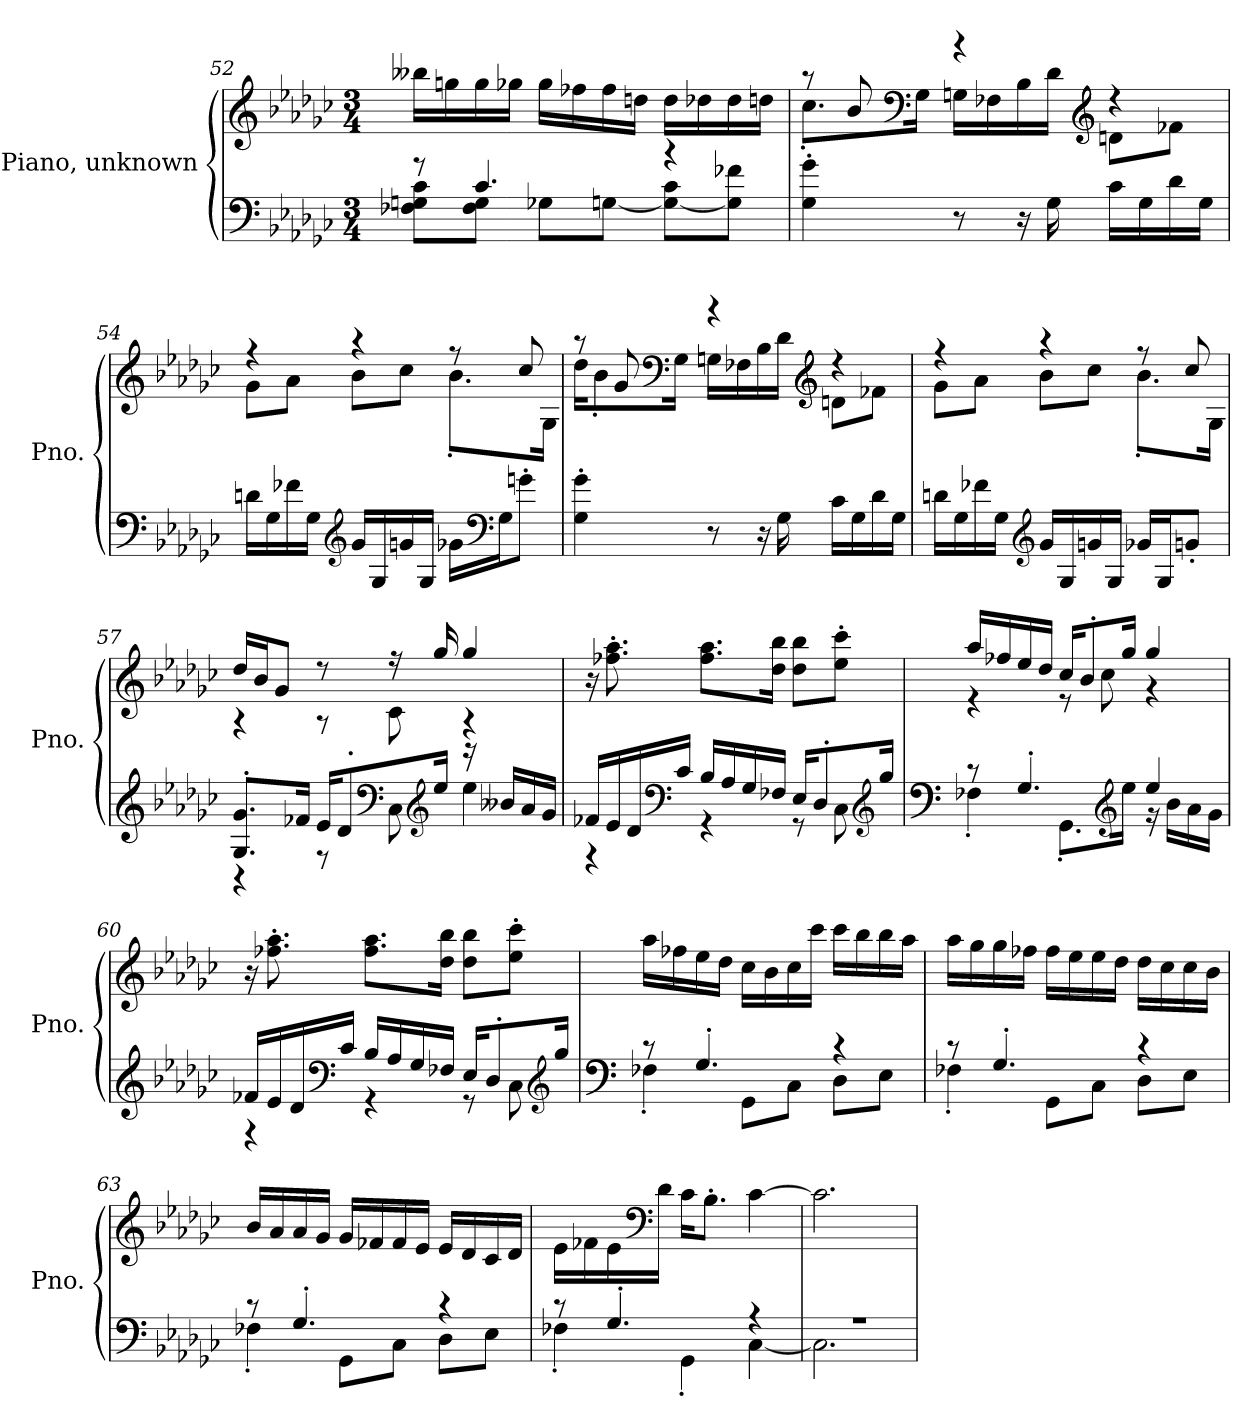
**kern	**kern
*part1	*part1
*staff2	*staff1
*I"Piano, unknown	*
*I'Pno.	*
!!LO:LB:g=z
*clefF4	*clefG2
*k[b-e-a-d-g-c-]	*k[b-e-a-d-g-c-]
*M3/4	*M3/4
=52	=52
*^	*
8r	8F-X\ 8Gn\ 8c-\L	16bb--X\LL
.	.	16ggn\
4.c-/	8F-\ 8G\J	16gg\
.	.	16gg-X\JJ
.	8G-X\L	16gg-\LL
.	.	16ff-X\
.	[8Gn\J	16ff-\
.	.	16ddn\JJ
4r	8G\_ 8c-\L	16dd\LL
.	.	16dd-X\
.	8G\] 8f-X\J	16dd-\
.	.	16ddn\JJ
*v	*v	*
=53	=53
*	*^
4G-\' 4g-\'	8r	8.cc-'\L
.	8b-/	.
*	*clefF4	*
.	.	16G-\Jk
8r	4r	16Gn\LL
.	.	16F-X\
16r	.	16B-\
16G-\	.	16d-\JJ
*	*clefG2	*
16c-\LL	4r	8dn\L
16G-\	.	.
16d-\	.	8f-X\J
16G-\JJ	.	.
!!LO:LB:g=z	!!
=54	=54	=54
16dn\LL	4r	8g-\L
16G-\	.	.
16f-X\	.	8a-\J
16G-\JJ	.	.
*clefG2	*	*
16g-/LL	4r	8b-\L
16G-/	.	.
16gn/	.	8cc-\J
16G-/JJ	.	.
16g-X\LL	8r	8.b-'\L
*clefF4	*	*
16G-\J	.	.
8gn'\J	8cc-/	.
.	.	16G-\Jk
=55	=55	=55
4G-\' 4g-\'	8r	16dd-\KL
.	.	8b-'\
.	8g-/	.
*	*clefF4	*
.	.	16G-\Jk
8r	4r	16Gn\LL
.	.	16F-X\
16r	.	16B-\
16G-\	.	16d-\JJ
*	*clefG2	*
16c-\LL	4r	8dn\L
16G-\	.	.
16d-\	.	8f-X\J
16G-\JJ	.	.
!!LO:LB:g=z	!!
=56	=56	=56
16dn\LL	4r	8g-\L
16G-\	.	.
16f-X\	.	8a-\J
16G-\JJ	.	.
*clefG2	*	*
16g-/LL	4r	8b-\L
16G-/	.	.
16gn/	.	8cc-\J
16G-/JJ	.	.
16g-X/LL	8r	8.b-'\L
16G-/J	.	.
8gn'/J	8cc-/	.
.	.	16G-\Jk
=57	=57	=57
*^	*	*
8.G-/' 8.g-/'L	4r	16dd-/LL	4r
.	.	16b-/J	.
.	.	8g-/J	.
16f-X/Jk	.	.	.
16e-/KL	8r	8r	8r
8d-'/	.	.	.
*clefF4	*	*	*
.	8C-\	16r	8c-\
*clefG2	*	*	*
16ee-/Jk	.	16gg-/	.
16r	4ee-\	4gg-/	4r
16b--X/LL	.	.	.
16a-/	.	.	.
16g-/JJ	.	.	.
*	*	*v	*v
!!LO:LB:g=z
=58	=58	=58
16f-X/LL	4r	16r
16e-/	.	8.ff-X\' 8.aa-\'
16d-/	.	.
*clefF4	*	*
16c-/JJ	.	.
16B-/LL	4r	8.ff-\ 8.aa-\L
16A-/	.	.
16G-/	.	.
16F-X/JJ	.	16dd-\ 16bb-\Jk
16E-/KL	8r	8dd-\ 8bb-\L
8D-'/	.	.
.	8C-\	8ee-\' 8ccc-\'J
*clefG2	*	*
16gg-/Jk	.	.
=59	=59	=59
*clefF4	*	*
*	*	*^
8r	4F-X'\	16aa-/LL	4r
.	.	16ff-X/	.
4.G-'/	.	16ee-/	.
.	.	16dd-/JJ	.
.	8.GG-'\L	16cc-/KL	8r
.	.	8b-'/	.
.	.	.	8cc-\
*clefG2	*	*	*
.	16ee-\Jk	16gg-/Jk	.
4ee-/	16r	4gg-/	4r
.	16b-\LL	.	.
.	16a-\	.	.
.	16g-\JJ	.	.
*	*	*v	*v
!!LO:PB:g=z
=60	=60	=60
16f-X/LL	4r	16r
16e-/	.	8.ff-X\' 8.aa-\'
16d-/	.	.
*clefF4	*	*
16c-/JJ	.	.
16B-/LL	4r	8.ff-\ 8.aa-\L
16A-/	.	.
16G-/	.	.
16F-X/JJ	.	16dd-\ 16bb-\Jk
16E-/KL	8r	8dd-\ 8bb-\L
8D-'/	.	.
.	8C-\	8ee-\' 8ccc-\'J
*clefG2	*	*
16gg-/Jk	.	.
=61	=61	=61
*clefF4	*	*
8r	4F-X'\	16aa-\LL
.	.	16ff-X\
4.G-'/	.	16ee-\
.	.	16dd-\JJ
.	8GG-\L	16cc-\LL
.	.	16b-\
.	8C-\J	16cc-\
.	.	16ccc-\JJ
4r	8D-\L	16ccc-\LL
.	.	16bb-\
.	8E-\J	16bb-\
.	.	16aa-\JJ
!!LO:LB:g=z
=62	=62	=62
8r	4F-X'\	16aa-\LL
.	.	16gg-\
4.G-'/	.	16gg-\
.	.	16ff-X\JJ
.	8GG-\L	16ff-\LL
.	.	16ee-\
.	8C-\J	16ee-\
.	.	16dd-\JJ
4r	8D-\L	16dd-\LL
.	.	16cc-\
.	8E-\J	16cc-\
.	.	16b-\JJ
=63	=63	=63
8r	4F-X'\	16b-/LL
.	.	16a-/
4.G-'/	.	16a-/
.	.	16g-/JJ
.	8GG-\L	16g-/LL
.	.	16f-X/
.	8C-\J	16f-/
.	.	16e-/JJ
4r	8D-\L	16e-/LL
.	.	16d-/
.	8E-\J	16c-/
.	.	16d-/JJ
=64	=64	=64
8r	4F-X'\	16e-\LL
.	.	16f-X\
4.G-'/	.	16e-\
*	*	*clefF4
.	.	16d-\JJ
.	4GG-'\	16c-\KL
.	.	8.B-'\J
4r	[4C-\	[4c-\
=65	=65	=65
2.r	2.C-\]	2.c-\]
*v	*v	*
=	=
*-	*-
